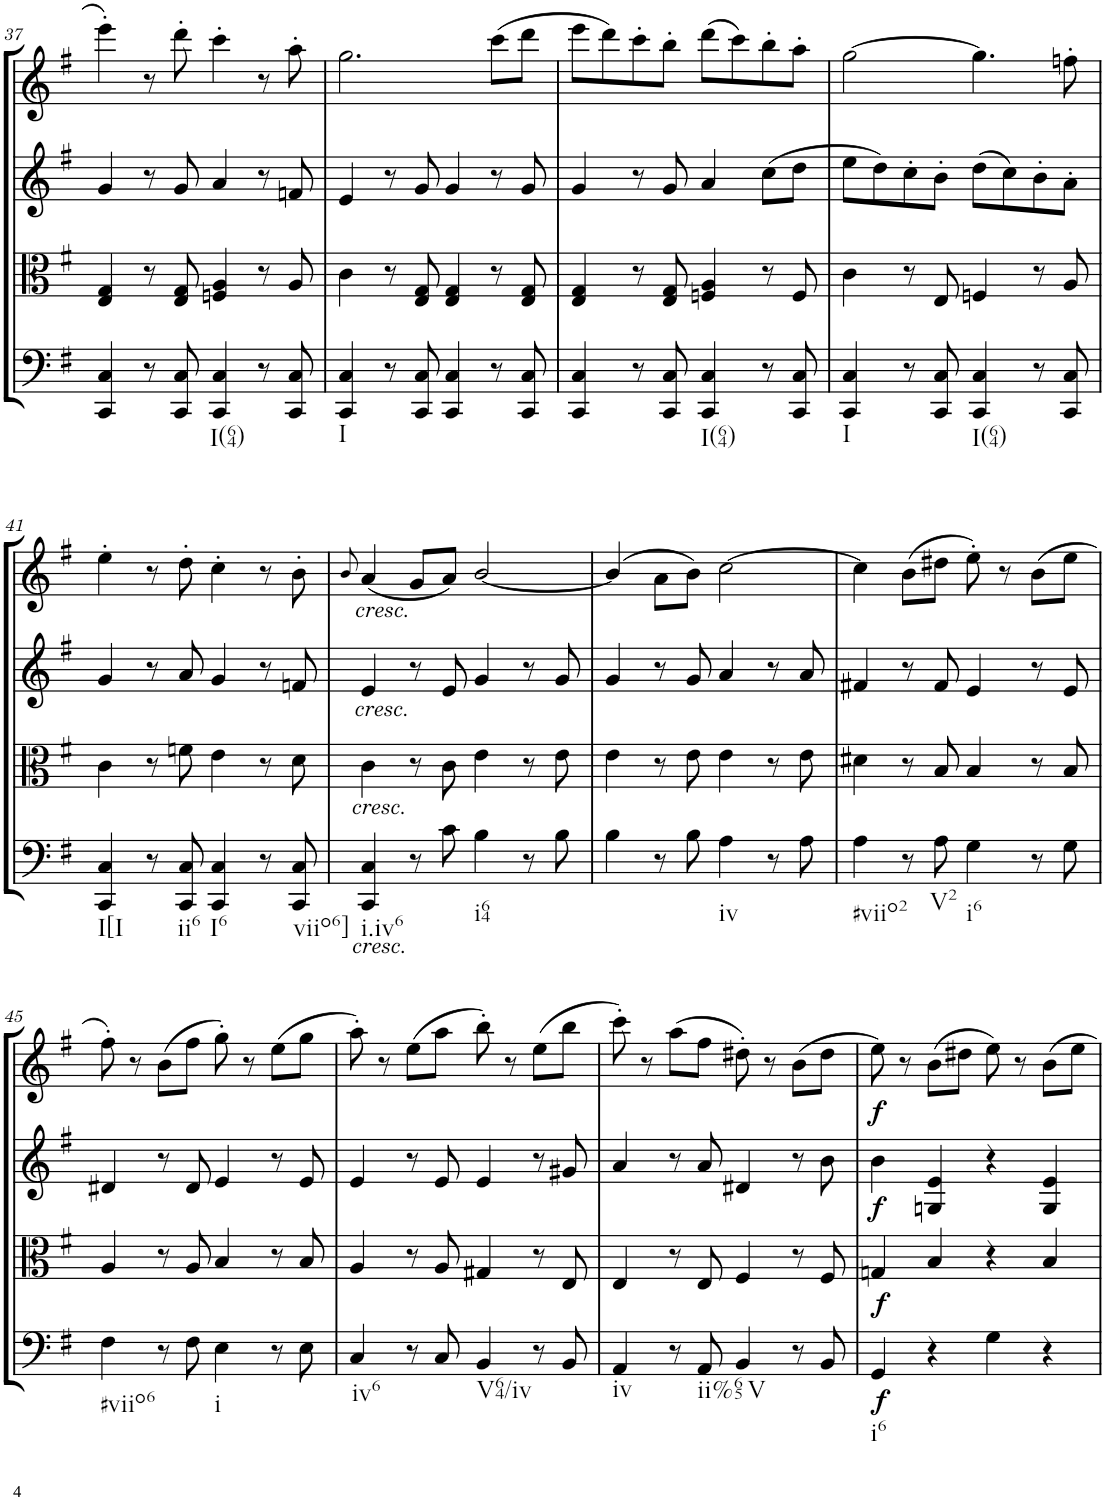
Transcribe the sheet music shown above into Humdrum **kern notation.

**kern	**dynam	**kern	**dynam	**kern	**dynam	**kern	**dynam
*part4	*part4	*part3	*part3	*part2	*part2	*part1	*part1
*staff4	*staff4	*staff3	*staff3	*staff2	*staff2	*staff1	*staff1
*I"Violoncello.	*	*I"Viola	*	*I"Violin II.	*	*I"Violin I.	*
*I'Vc	*	*I'Vla	*	*I'Vln	*	*I'Vln	*
!!LO:PB:g=z
*clefF4	*	*clefC3	*	*clefG2	*	*clefG2	*
*k[f#]	*	*k[f#]	*	*k[f#]	*	*k[f#]	*
*M2/2	*	*M2/2	*	*M2/2	*	*M2/2	*
*met(c|)	*	*met(c|)	*	*met(c|)	*	*met(c|)	*
=37	=37	=37	=37	=37	=37	=37	=37
4CC/ 4C/	.	4E/ 4G/	.	4g/	.	4eee'\	.
8r	.	8r	.	8r	.	8r	.
8CC/ 8C/	.	8E/ 8G/	.	8g/	.	8ddd'\	.
!LO:TX:b:t=I(64)	!	!	!	!	!	!	!
4CC/ 4C/	.	4Fn/ 4A/	.	4a/	.	4ccc'\	.
8r	.	8r	.	8r	.	8r	.
8CC/ 8C/	.	8A/	.	8fn/	.	8aa'\	.
=38	=38	=38	=38	=38	=38	=38	=38
!LO:TX:b:t=I	!	!	!	!	!	!	!
4CC/ 4C/	.	4c\	.	4e/	.	2.gg\	.
8r	.	8r	.	8r	.	.	.
8CC/ 8C/	.	8E/ 8G/	.	8g/	.	.	.
4CC/ 4C/	.	4E/ 4G/	.	4g/	.	.	.
8r	.	8r	.	8r	.	(8ccc\L	.
8CC/ 8C/	.	8E/ 8G/	.	8g/	.	8ddd\J	.
=39	=39	=39	=39	=39	=39	=39	=39
4CC/ 4C/	.	4E/ 4G/	.	4g/	.	8eee\L	.
.	.	.	.	.	.	8ddd\)	.
8r	.	8r	.	8r	.	8ccc'\	.
8CC/ 8C/	.	8E/ 8G/	.	8g/	.	8bb'\J	.
!LO:TX:b:t=I(64)	!	!	!	!	!	!	!
4CC/ 4C/	.	4Fn/ 4A/	.	4a/	.	(8ddd\L	.
.	.	.	.	.	.	8ccc\)	.
8r	.	8r	.	(8cc\L	.	8bb'\	.
8CC/ 8C/	.	8F/	.	8dd\J	.	8aa'\J	.
=40	=40	=40	=40	=40	=40	=40	=40
!LO:TX:b:t=I	!	!	!	!	!	!	!
4CC/ 4C/	.	4c\	.	8ee\L	.	[2gg\	.
.	.	.	.	8dd\)	.	.	.
8r	.	8r	.	8cc'\	.	.	.
8CC/ 8C/	.	8E/	.	8b'\J	.	.	.
!LO:TX:b:t=I(64)	!	!	!	!	!	!	!
4CC/ 4C/	.	4Fn/	.	(8dd\L	.	4.gg\]	.
.	.	.	.	8cc\)	.	.	.
8r	.	8r	.	8b'\	.	.	.
8CC/ 8C/	.	8A/	.	8a'\J	.	8ffn'\	.
!!LO:LB:g=z
=41	=41	=41	=41	=41	=41	=41	=41
!LO:TX:b:t=I[I	!	!	!	!	!	!	!
4CC/ 4C/	.	4c\	.	4g/	.	4ee'\	.
8r	.	8r	.	8r	.	8r	.
!LO:TX:b:t=ii6	!	!	!	!	!	!	!
8CC/ 8C/	.	8fn\	.	8a/	.	8dd'\	.
!LO:TX:b:t=I6	!	!	!	!	!	!	!
4CC/ 4C/	.	4e\	.	4g/	.	4cc'\	.
8r	.	8r	.	8r	.	8r	.
!LO:TX:b:t=viio6]	!	!	!	!	!	!	!
8CC/ 8C/	.	8d\	.	8fn/	.	8b'\	.
=42	=42	=42	=42	=42	=42	=42	=42
.	.	.	.	.	.	8qb/	.
!	!	!	!	!	!	!LO:TX:b:i:t=cresc.	!
!	!	!	!	!LO:TX:b:i:t=cresc.	!	!	!
!	!	!LO:TX:b:i:t=cresc.	!	!	!	!	!
!LO:TX:b:i:t=cresc.	!	!	!	!	!	!	!
!LO:TX:b:t=i.iv6	!	!	!	!	!	!	!
4CC/ 4C/	.	4c\	.	4e/	.	(4a/	.
8r	.	8r	.	8r	.	8g/L	.
8c\	.	8c\	.	8e/	.	8a/J)	.
!LO:TX:b:t=i64	!	!	!	!	!	!	!
4B\	.	4e\	.	4g/	.	[2b/	.
8r	.	8r	.	8r	.	.	.
8B\	.	8e\	.	8g/	.	.	.
=43	=43	=43	=43	=43	=43	=43	=43
4B\	.	4e\	.	4g/	.	(4b/]	.
8r	.	8r	.	8r	.	8a\L	.
8B\	.	8e\	.	8g/	.	8b\J)	.
!LO:TX:b:t=iv	!	!	!	!	!	!	!
4A\	.	4e\	.	4a/	.	[2cc\	.
8r	.	8r	.	8r	.	.	.
8A\	.	8e\	.	8a/	.	.	.
=44	=44	=44	=44	=44	=44	=44	=44
!LO:TX:b:t=#viio2	!	!	!	!	!	!	!
4A\	.	4d#X\	.	4f#X/	.	4cc\]	.
8r	.	8r	.	8r	.	(8b\L	.
!LO:TX:b:t=V2	!	!	!	!	!	!	!
8A\	.	8B/	.	8f#/	.	8dd#X\J	.
!LO:TX:b:t=i6	!	!	!	!	!	!	!
4G\	.	4B/	.	4e/	.	8ee'\)	.
.	.	.	.	.	.	8r	.
8r	.	8r	.	8r	.	(8b\L	.
8G\	.	8B/	.	8e/	.	8ee\J	.
!!LO:LB:g=z
=45	=45	=45	=45	=45	=45	=45	=45
!LO:TX:b:t=#viio6	!	!	!	!	!	!	!
4F#\	.	4A/	.	4d#X/	.	8ff#'\)	.
.	.	.	.	.	.	8r	.
8r	.	8r	.	8r	.	(8b\L	.
8F#\	.	8A/	.	8d#/	.	8ff#\J	.
!LO:TX:b:t=i	!	!	!	!	!	!	!
4E\	.	4B/	.	4e/	.	8gg'\)	.
.	.	.	.	.	.	8r	.
8r	.	8r	.	8r	.	(8ee\L	.
8E\	.	8B/	.	8e/	.	8gg\J	.
=46	=46	=46	=46	=46	=46	=46	=46
!LO:TX:b:t=iv6	!	!	!	!	!	!	!
4C/	.	4A/	.	4e/	.	8aa'\)	.
.	.	.	.	.	.	8r	.
8r	.	8r	.	8r	.	(8ee\L	.
8C/	.	8A/	.	8e/	.	8aa\J	.
!LO:TX:b:t=V64/iv	!	!	!	!	!	!	!
4BB/	.	4G#X/	.	4e/	.	8bb'\)	.
.	.	.	.	.	.	8r	.
8r	.	8r	.	8r	.	(8ee\L	.
8BB/	.	8E/	.	8g#X/	.	8bb\J	.
=47	=47	=47	=47	=47	=47	=47	=47
!LO:TX:b:t=iv	!	!	!	!	!	!	!
4AA/	.	4E/	.	4a/	.	8ccc'\)	.
.	.	.	.	.	.	8r	.
8r	.	8r	.	8r	.	(8aa\L	.
!LO:TX:b:t=ii%65	!	!	!	!	!	!	!
8AA/	.	8E/	.	8a/	.	8ff#\J	.
!LO:TX:b:t=V	!	!	!	!	!	!	!
4BB/	.	4F#/	.	4d#X/	.	8dd#X'\)	.
.	.	.	.	.	.	8r	.
8r	.	8r	.	8r	.	(8b\L	.
8BB/	.	8F#/	.	8b\	.	8dd#\J	.
=48	=48	=48	=48	=48	=48	=48	=48
!LO:TX:b:t=i6	!	!	!	!	!	!	!
!	!LO:DY:b	!	!LO:DY:b	!	!LO:DY:b	!	!LO:DY:b
4GG/	f	4Gn/	f	4b\	f	8ee\)	f
.	.	.	.	.	.	8r	.
4r	.	4B/	.	4Gn/ 4e/	.	(8b\L	.
.	.	.	.	.	.	8dd#X\J	.
4G\	.	4r	.	4r	.	8ee\)	.
.	.	.	.	.	.	8r	.
4r	.	4B/	.	4G/ 4e/	.	8b\L	.
.	.	.	.	.	.	8ee\J	.
=	=	=	=	=	=	=	=
*-	*-	*-	*-	*-	*-	*-	*-
